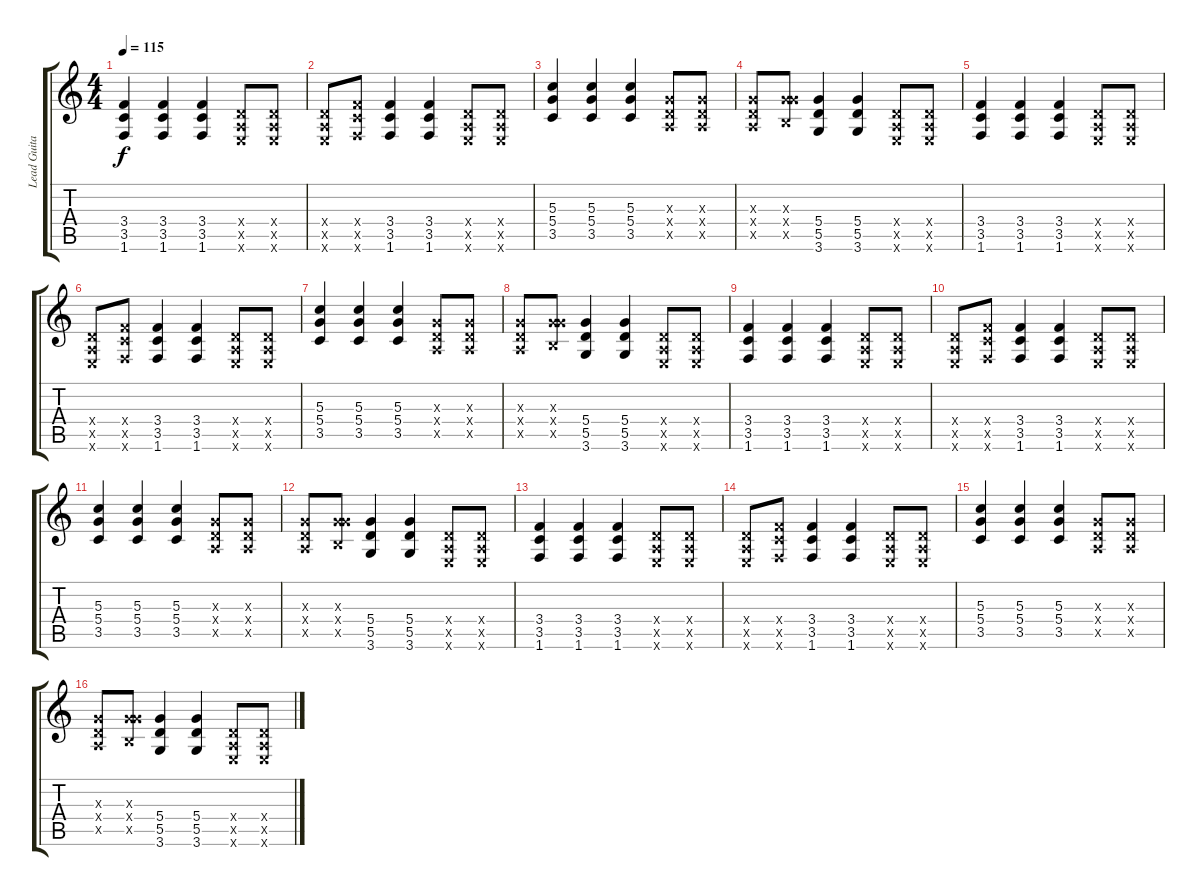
\track ("Lead Guitar" "Lead Guita") {instrument overdrivenguitar}
\staff {score tabs}
\tuning (E4 B3 G3 D3 A2 E2) {hide}
\ts (4 4)
\tempo 115
\clef g2
\ks c
(3.4 3.5 1.6).4{dy f} (3.4 3.5 1.6).4 (3.4 3.5 1.6).4 (0.4{x} 0.5{x} 0.6{x}).8 (0.4{x} 0.5{x} 0.6{x}).8 |
(0.4{x} 0.5{x} 0.6{x}).8 (3.4{x} 3.5{x} 1.6{x}).8 (3.4 3.5 1.6).4 (3.4 3.5 1.6).4 (0.4{x} 0.5{x} 0.6{x}).8 (0.4{x} 0.5{x} 0.6{x}).8 |
(5.3 5.4 3.5).4 (5.3 5.4 3.5).4 (5.3 5.4 3.5).4 (0.3{x} 0.4{x} 0.5{x}).8 (0.3{x} 0.4{x} 0.5{x}).8 |
(0.3{x} 0.4{x} 0.5{x}).8 (0.3{x} 5.4{x} 2.5{x}).8 (5.4 5.5 3.6).4 (5.4 5.5 3.6).4 (0.4{x} 0.5{x} 0.6{x}).8 (0.4{x} 0.5{x} 0.6{x}).8 |
(3.4 3.5 1.6).4 (3.4 3.5 1.6).4 (3.4 3.5 1.6).4 (0.4{x} 0.5{x} 0.6{x}).8 (0.4{x} 0.5{x} 0.6{x}).8 |
(0.4{x} 0.5{x} 0.6{x}).8 (3.4{x} 3.5{x} 1.6{x}).8 (3.4 3.5 1.6).4 (3.4 3.5 1.6).4 (0.4{x} 0.5{x} 0.6{x}).8 (0.4{x} 0.5{x} 0.6{x}).8 |
(5.3 5.4 3.5).4 (5.3 5.4 3.5).4 (5.3 5.4 3.5).4 (0.3{x} 0.4{x} 0.5{x}).8 (0.3{x} 0.4{x} 0.5{x}).8 |
(0.3{x} 0.4{x} 0.5{x}).8 (0.3{x} 5.4{x} 2.5{x}).8 (5.4 5.5 3.6).4 (5.4 5.5 3.6).4 (0.4{x} 0.5{x} 0.6{x}).8 (0.4{x} 0.5{x} 0.6{x}).8 |
(3.4 3.5 1.6).4 (3.4 3.5 1.6).4 (3.4 3.5 1.6).4 (0.4{x} 0.5{x} 0.6{x}).8 (0.4{x} 0.5{x} 0.6{x}).8 |
(0.4{x} 0.5{x} 0.6{x}).8 (3.4{x} 3.5{x} 1.6{x}).8 (3.4 3.5 1.6).4 (3.4 3.5 1.6).4 (0.4{x} 0.5{x} 0.6{x}).8 (0.4{x} 0.5{x} 0.6{x}).8 |
(5.3 5.4 3.5).4 (5.3 5.4 3.5).4 (5.3 5.4 3.5).4 (0.3{x} 0.4{x} 0.5{x}).8 (0.3{x} 0.4{x} 0.5{x}).8 |
(0.3{x} 0.4{x} 0.5{x}).8 (0.3{x} 5.4{x} 2.5{x}).8 (5.4 5.5 3.6).4 (5.4 5.5 3.6).4 (0.4{x} 0.5{x} 0.6{x}).8 (0.4{x} 0.5{x} 0.6{x}).8 |
(3.4 3.5 1.6).4 (3.4 3.5 1.6).4 (3.4 3.5 1.6).4 (0.4{x} 0.5{x} 0.6{x}).8 (0.4{x} 0.5{x} 0.6{x}).8 |
(0.4{x} 0.5{x} 0.6{x}).8 (3.4{x} 3.5{x} 1.6{x}).8 (3.4 3.5 1.6).4 (3.4 3.5 1.6).4 (0.4{x} 0.5{x} 0.6{x}).8 (0.4{x} 0.5{x} 0.6{x}).8 |
(5.3 5.4 3.5).4 (5.3 5.4 3.5).4 (5.3 5.4 3.5).4 (0.3{x} 0.4{x} 0.5{x}).8 (0.3{x} 0.4{x} 0.5{x}).8 |
(0.3{x} 0.4{x} 0.5{x}).8 (0.3{x} 5.4{x} 2.5{x}).8 (5.4 5.5 3.6).4 (5.4 5.5 3.6).4 (0.4{x} 0.5{x} 0.6{x}).8 (0.4{x} 0.5{x} 0.6{x}).8
